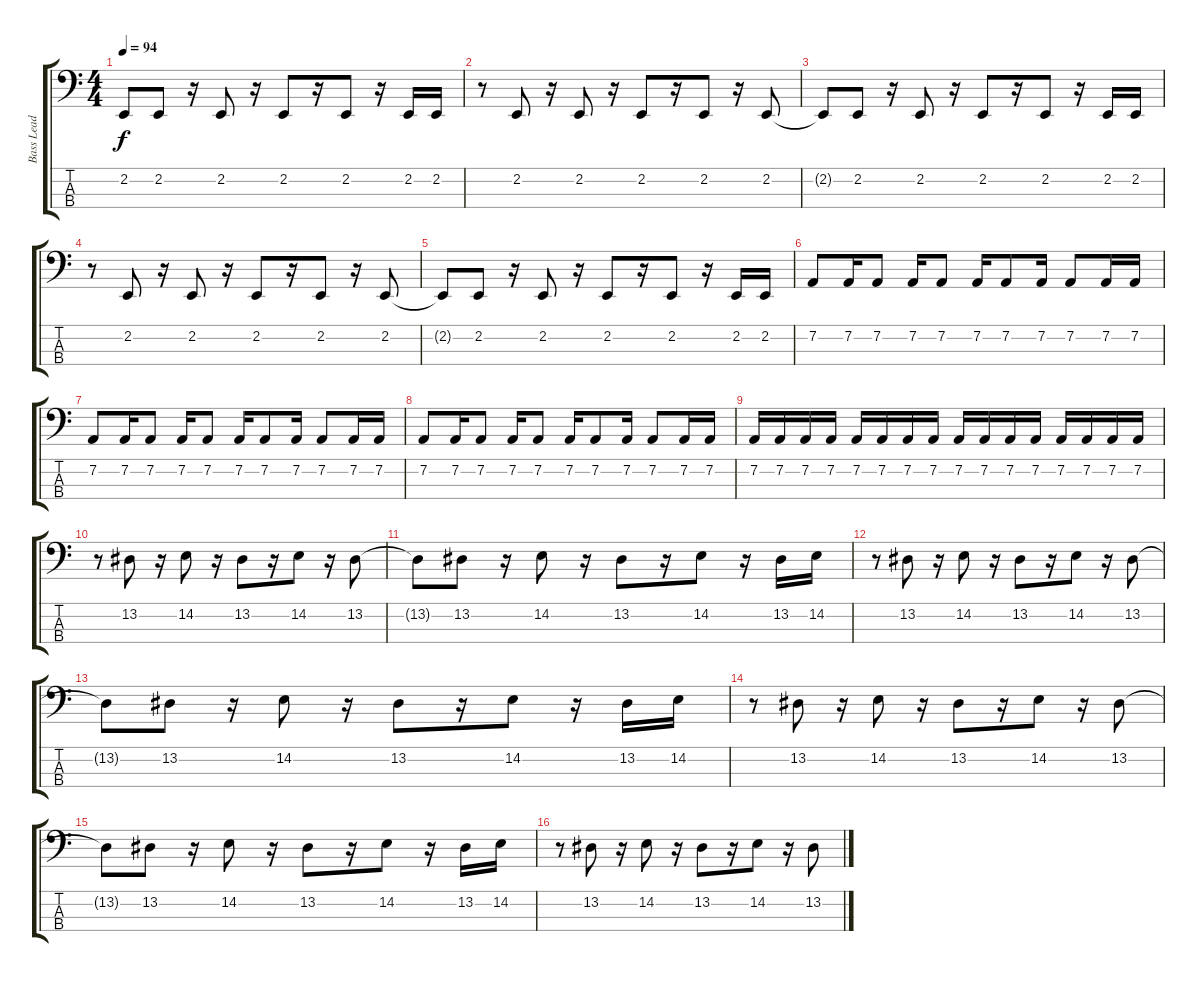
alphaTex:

\track ("Bass Lead" "Bass Lead") {instrument lead8bassandlead}
\staff {score tabs}
\tuning (G2 D2 A1 E1) {hide}
\ts (4 4)
\tempo 94
\clef f4
\ks c
2.2{t}.8{dy f} 2.2.8 r.16 2.2.8 r.16 2.2.8 r.16 2.2.8 r.16 2.2.16 2.2.16 |
r.8 2.2.8 r.16 2.2.8 r.16 2.2.8 r.16 2.2.8 r.16 2.2.8 |
2.2{t}.8 2.2.8 r.16 2.2.8 r.16 2.2.8 r.16 2.2.8 r.16 2.2.16 2.2.16 |
r.8 2.2.8 r.16 2.2.8 r.16 2.2.8 r.16 2.2.8 r.16 2.2.8 |
2.2{t}.8 2.2.8 r.16 2.2.8 r.16 2.2.8 r.16 2.2.8 r.16 2.2.16 2.2.16 |
7.2.8 7.2.16 7.2.8 7.2.16 7.2.8 7.2.16 7.2.8 7.2.16 7.2.8 7.2.16 7.2.16 |
7.2.8 7.2.16 7.2.8 7.2.16 7.2.8 7.2.16 7.2.8 7.2.16 7.2.8 7.2.16 7.2.16 |
7.2.8 7.2.16 7.2.8 7.2.16 7.2.8 7.2.16 7.2.8 7.2.16 7.2.8 7.2.16 7.2.16 |
7.2.16 7.2.16 7.2.16 7.2.16 7.2.16 7.2.16 7.2.16 7.2.16 7.2.16 7.2.16 7.2.16 7.2.16 7.2.16 7.2.16 7.2.16 7.2.16 |
r.8{volume 16 instrument lead8bassandlead} 13.2.8 r.16 14.2.8 r.16 13.2.8 r.16 14.2.8 r.16 13.2.8 |
13.2{t}.8 13.2.8 r.16 14.2.8 r.16 13.2.8 r.16 14.2.8 r.16 13.2.16 14.2.16 |
r.8 13.2.8 r.16 14.2.8 r.16 13.2.8 r.16 14.2.8 r.16 13.2.8 |
13.2{t}.8 13.2.8 r.16 14.2.8 r.16 13.2.8 r.16 14.2.8 r.16 13.2.16 14.2.16 |
r.8{volume 16 instrument lead8bassandlead} 13.2.8 r.16 14.2.8 r.16 13.2.8 r.16 14.2.8 r.16 13.2.8 |
13.2{t}.8 13.2.8 r.16 14.2.8 r.16 13.2.8 r.16 14.2.8 r.16 13.2.16 14.2.16 |
r.8 13.2.8 r.16 14.2.8 r.16 13.2.8 r.16 14.2.8 r.16 13.2.8
